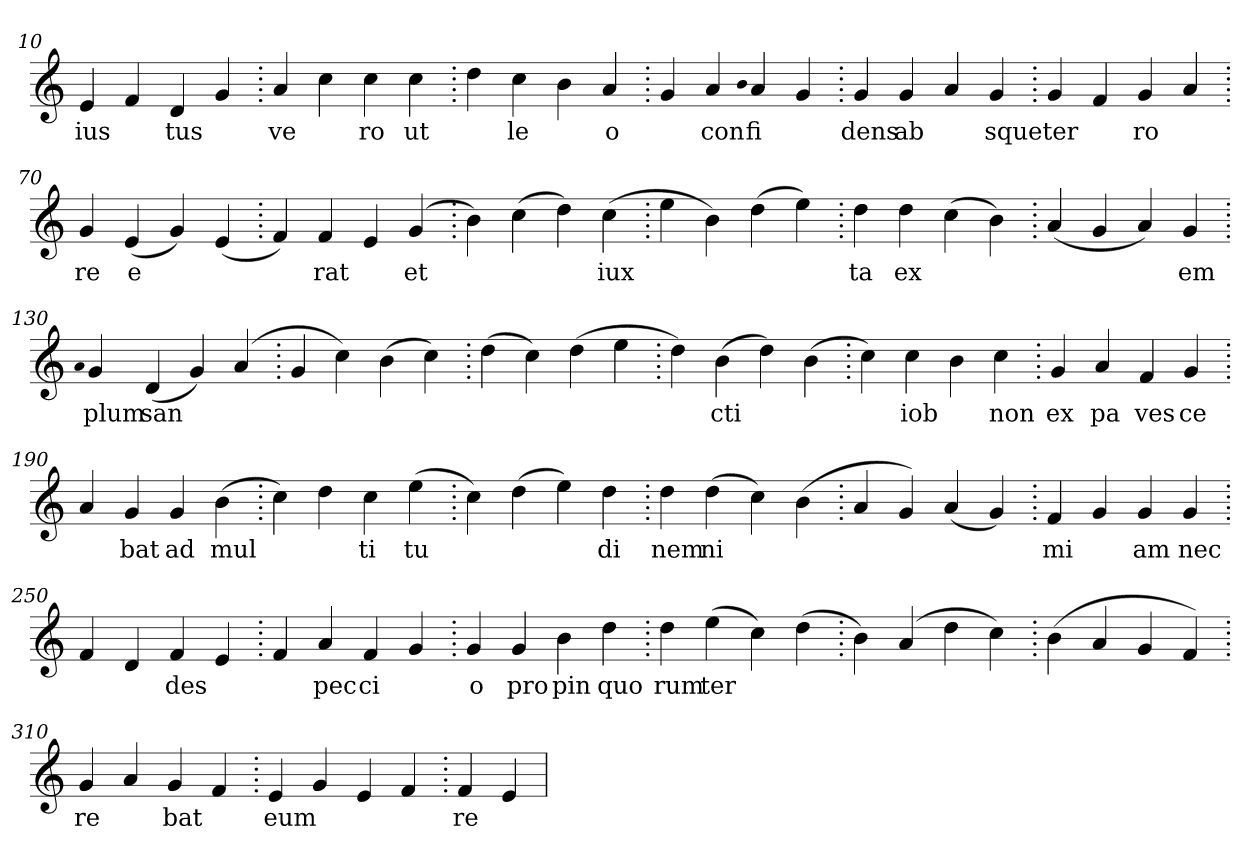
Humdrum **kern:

**kern	**text
*part1	*part1
*staff1	*staff1
*clefG2	*
=10.	=10.
4e	ius
4f	.
4d	tus
4g	.
=20.	=20.
4a	ve
4cc	.
4cc	ro
4cc	ut
=30.	=30.
4dd	.
4cc	le
4b	.
4a	o
=40.	=40.
4g	.
4a	con
qqb	.
4a	fi
4g	.
=50.	=50.
4g	dens
4g	ab
4a	.
4g	sque
=60.	=60.
4g	ter
4f	.
4g	ro
4a	.
=70.	=70.
4g	re
(>4e	e
4g)	.
(>4e	.
=80.	=80.
4f)	.
4f	rat
4e	.
(>4g	et
=90.	=90.
4b)	.
(>4cc	.
4dd)	.
(>4cc	iux
=100.	=100.
4ee	.
4b)	.
(>4dd	.
4ee)	.
=110.	=110.
4dd	ta
4dd	ex
(>4cc	.
4b)	.
=120.	=120.
(>4a	.
4g	.
4a)	.
4g	em
=130.	=130.
qqa	.
4g	plum
(>4d	san
4g)	.
(>4a	.
=140.	=140.
4g	.
4cc)	.
(>4b	.
4cc)	.
=150.	=150.
(>4dd	.
4cc)	.
(>4dd	.
4ee	.
=160.	=160.
4dd)	.
(>4b	cti
4dd)	.
(>4b	.
=170.	=170.
4cc)	.
4cc	iob
4b	.
4cc	non
=180.	=180.
4g	ex
4a	pa
4f	ves
4g	ce
=190.	=190.
4a	.
4g	bat
4g	ad
(>4b	mul
=200.	=200.
4cc)	.
4dd	.
4cc	ti
(>4ee	tu
=210.	=210.
4cc)	.
(>4dd	.
4ee)	.
4dd	di
=220.	=220.
4dd	nem
(>4dd	ni
4cc)	.
(>4b	.
=230.	=230.
4a	.
4g)	.
(>4a	.
4g)	.
=240.	=240.
4f	mi
4g	.
4g	am
4g	nec
=250.	=250.
4f	.
4d	.
4f	des
4e	.
=260.	=260.
4f	.
4a	pec
4f	ci
4g	.
=270.	=270.
4g	o
4g	pro
4b	pin
4dd	quo
=280.	=280.
4dd	rum
(>4ee	ter
4cc)	.
(>4dd	.
=290.	=290.
4b)	.
(>4a	.
4dd	.
4cc)	.
=300.	=300.
(>4b	.
4a	.
4g	.
4f)	.
=310.	=310.
4g	re
4a	.
4g	bat
4f	.
=320.	=320.
4e	eum
4g	.
4e	.
4f	.
=330.	=330.
4f	re
4e	.
=	=
*-	*-
